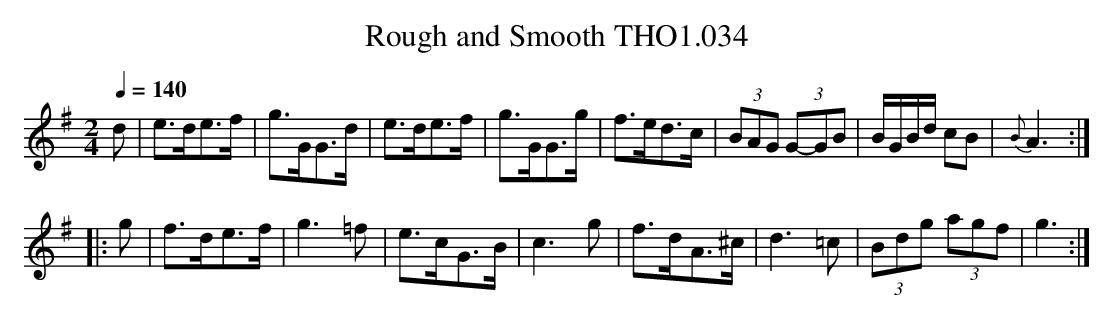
X:1
T:Rough and Smooth THO1.034
M:2/4
L:1/8
Q:1/4=140
K:G
d|e>de>f|g>GG>d|e>de>f|g>GG>g|f>ed>c|(3BAG (3G-GB|B/G/B/d/ cB|{B}A3:|
|:g|f>de>f|g3 =f|e>cG>B|c3 g|f>dA>^c|d3 =c|(3Bdg (3agf|g3:|
